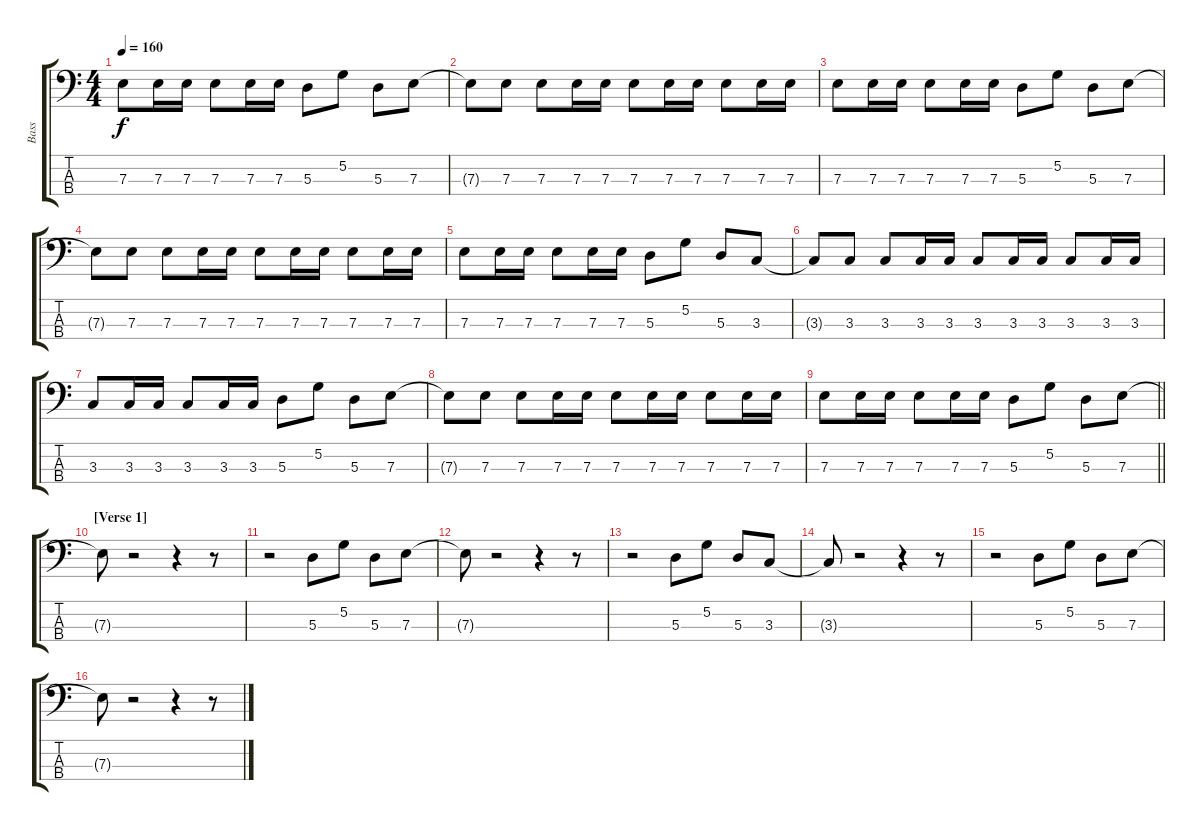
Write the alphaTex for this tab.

\track ("Bass" "Bass") {instrument electricbasspick}
\staff {score tabs}
\tuning (G2 D2 A1 E1) {hide}
\ts (4 4)
\tempo 160
\clef f4
\ks c
7.3.8{dy f} 7.3.16 7.3.16 7.3.8 7.3.16 7.3.16 5.3.8 5.2.8 5.3.8 7.3.8 |
7.3{t}.8 7.3.8 7.3.8 7.3.16 7.3.16 7.3.8 7.3.16 7.3.16 7.3.8 7.3.16 7.3.16 |
7.3.8 7.3.16 7.3.16 7.3.8 7.3.16 7.3.16 5.3.8 5.2.8 5.3.8 7.3.8 |
7.3{t}.8 7.3.8 7.3.8 7.3.16 7.3.16 7.3.8 7.3.16 7.3.16 7.3.8 7.3.16 7.3.16 |
7.3.8 7.3.16 7.3.16 7.3.8 7.3.16 7.3.16 5.3.8 5.2.8 5.3.8 3.3.8 |
3.3{t}.8 3.3.8 3.3.8 3.3.16 3.3.16 3.3.8 3.3.16 3.3.16 3.3.8 3.3.16 3.3.16 |
3.3.8 3.3.16 3.3.16 3.3.8 3.3.16 3.3.16 5.3.8 5.2.8 5.3.8 7.3.8 |
7.3{t}.8 7.3.8 7.3.8 7.3.16 7.3.16 7.3.8 7.3.16 7.3.16 7.3.8 7.3.16 7.3.16 |
\barLineRight lightlight
7.3.8 7.3.16 7.3.16 7.3.8 7.3.16 7.3.16 5.3.8 5.2.8 5.3.8 7.3.8 |
\section ("" "[Verse 1]")
7.3{t}.8 r.2 r.4 r.8 |
r.2 5.3.8 5.2.8 5.3.8 7.3.8 |
7.3{t}.8 r.2 r.4 r.8 |
r.2 5.3.8 5.2.8 5.3.8 3.3.8 |
3.3{t}.8 r.2 r.4 r.8 |
r.2 5.3.8 5.2.8 5.3.8 7.3.8 |
7.3{t}.8 r.2 r.4 r.8
